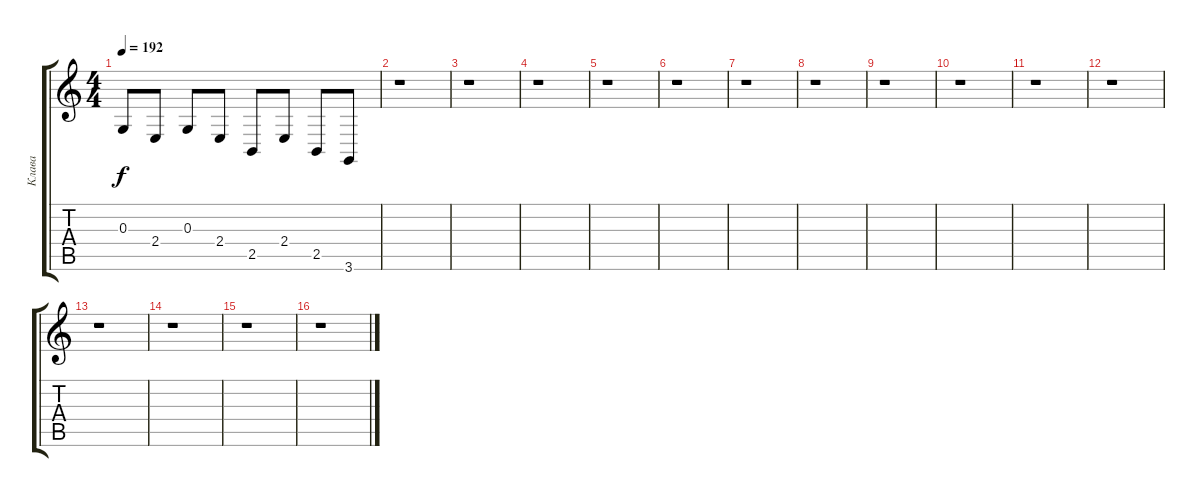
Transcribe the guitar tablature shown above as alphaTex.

\track ("Клава" "Клава") {instrument viola}
\staff {score tabs}
\tuning (E4 B3 G3 D3 A2 E2) {hide}
\ts (4 4)
\tempo 192
\clef g2
\ks c
0.3.8{dy f} 2.4.8 0.3.8 2.4.8 2.5.8 2.4.8 2.5.8 3.6.8 |
r.1 |
r.1 |
r.1 |
r.1 |
r.1 |
r.1 |
r.1 |
r.1 |
r.1 |
r.1 |
r.1 |
r.1 |
r.1 |
r.1 |
r.1
